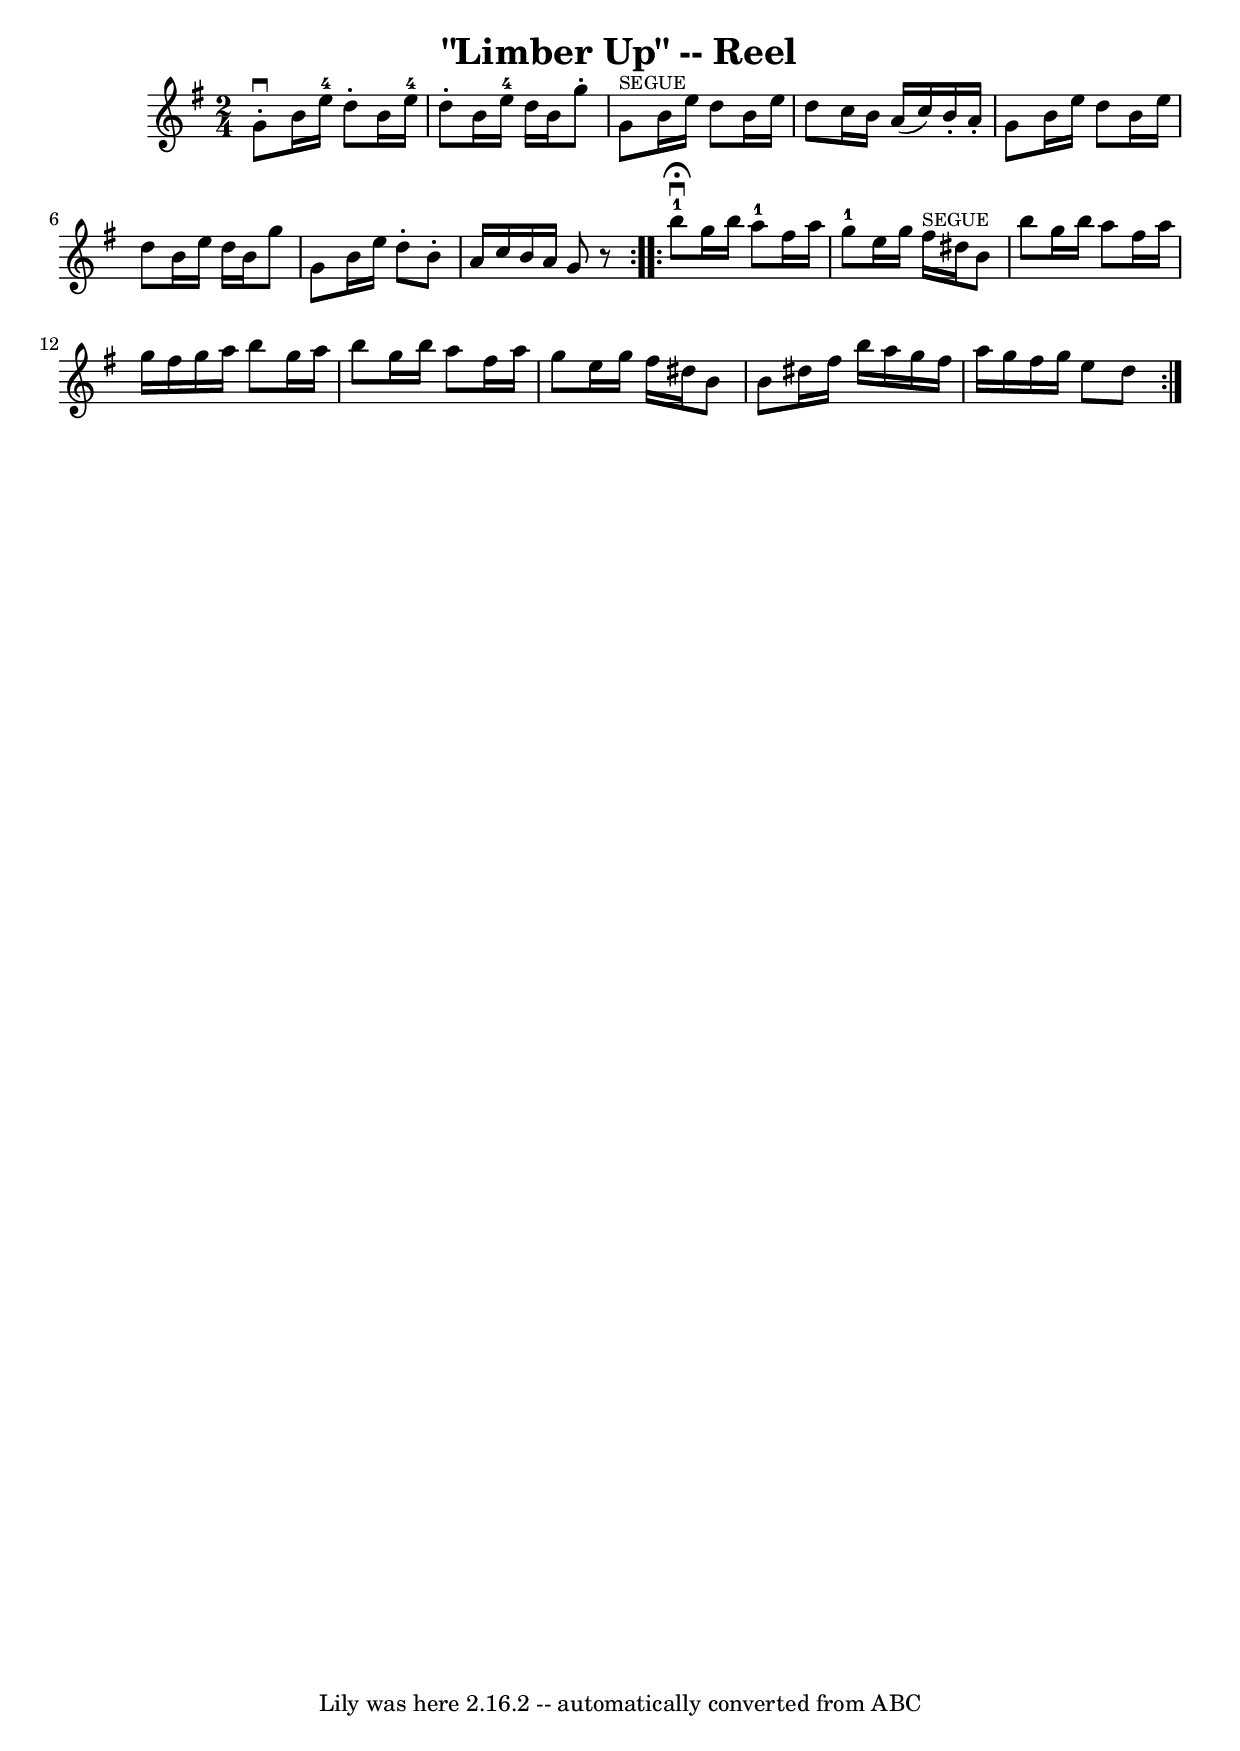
\version "2.16.2"
\include "Mammoth.ily"
\header {
  %% book = "Ryan's Mammoth Collection"
 crossRefNumber = "1"
 footnotes = "\\\\391"
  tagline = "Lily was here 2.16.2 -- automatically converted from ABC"
  title = "\"Limber Up\" -- Reel"

}
voicedefault =  {



  \repeat volta 2 {

    \time 2/4 
    \key g \major
 g'8^\downbow-. b'16 e''16-4 d''8-. b'16 e''16-4    |
 d''8-. b'16 e''16-4 d''16 b'16 g''8-.   |
 g'8^\segue b'16 e''16 d''8 b'16 e''16     |
 d''8 c''16 b'16 a'16 (c''16) b'16-. a'16-.   |
 g'8 b'16 e''16 d''8 b'16 e''16    |
 d''8 b'16 e''16 d''16 b'16 g''8     |
 g'8 b'16 e''16 d''8-. b'8-.    |
 a'16 c''16 b'16 a'16 g'8    r8   
  }    
  
  \repeat volta 2 { b''8-1^\fermata^\downbow g''16 b''16 a''8-1 fis''16 a''16     |
 g''8-1 e''16 g''16 fis''16^\segue dis''16 b'8    |
 b''8 g''16 b''16 a''8 fis''16 a''16     |
 g''16 fis''16 g''16 a''16 b''8 g''16 a''16     |
 b''8 g''16 b''16 a''8 fis''16 a''16     |
 g''8 e''16 g''16 fis''16 dis''16 b'8     |
 b'8 dis''16 fis''16 b''16 a''16 g''16 fis''16     |
 a''16 g''16 fis''16 g''16 e''8 d''8      
  }   

}

\score{
  <<

    \context Staff="default"
    {
      \voicedefault 
      
    }

  >>
  \layout {
    
  }
  \midi {
  }

}
